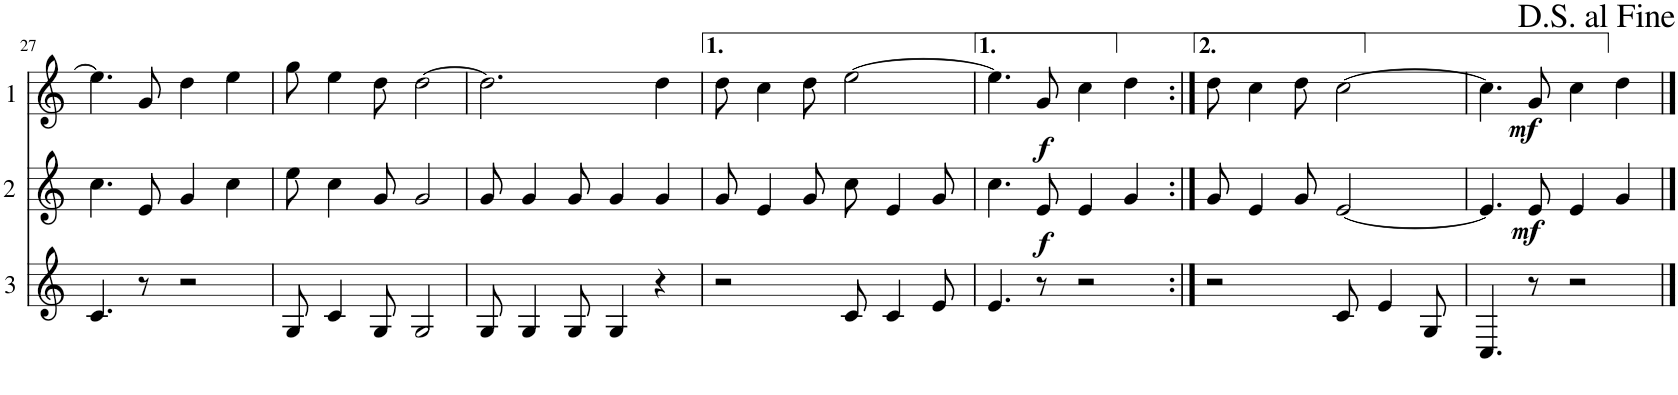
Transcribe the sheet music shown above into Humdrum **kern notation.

**kern	**kern	**dynam	**kern	**dynam
*part3	*part2	*part2	*part1	*part1
*staff3	*staff2	*staff2	*staff1	*staff1
*I"Cor 3	*I"Cor 2	*	*I"Cor 1	*
!!LO:PB:g=z
*clefG2	*clefG2	*	*clefG2	*
*Trd4c7	*Trd4c7	*	*Trd4c7	*
*k[]	*k[]	*	*k[]	*
*M4/4	*M4/4	*	*M4/4	*
=27	=27	=27	=27	=27
4.c/	4.cc\	.	4.ee\]	.
8r	8e/	.	8g/	.
2r	4g/	.	4dd\	.
.	4cc\	.	4ee\	.
=28	=28	=28	=28	=28
8G/	8ee\	.	8gg\	.
4c/	4cc\	.	4ee\	.
8G/	8g/	.	8dd\	.
2G/	2g/	.	[2dd\	.
=29	=29	=29	=29	=29
8G/	8g/	.	2.dd\]	.
4G/	4g/	.	.	.
8G/	8g/	.	.	.
4G/	4g/	.	.	.
4r	4g/	.	4dd\	.
=30	=30	=30	=30	=30
2r	8g/	.	8dd\	.
.	4e/	.	4cc\	.
.	8g/	.	8dd\	.
8c/	8cc\	.	[2ee\	.
4c/	4e/	.	.	.
8e/	8g/	.	.	.
=31	=31	=31	=31	=31
4.e/	4.cc\	.	4.ee\]	.
!	!	!LO:DY:b	!	!LO:DY:b
8r	8e/	f	8g/	f
2r	4e/	.	4cc\	.
.	4g/	.	4dd\	.
=32:|!	=32:|!	=32:|!	=32:|!	=32:|!
2r	8g/	.	8dd\	.
.	4e/	.	4cc\	.
.	8g/	.	8dd\	.
8c/	[2e/	.	[2cc\	.
4e/	.	.	.	.
8G/	.	.	.	.
=33	=33	=33	=33	=33
4.C/	4.e/]	.	4.cc\]	.
!	!	!LO:DY:b	!	!LO:DY:b
8r	8e/	mf	8g/	mf
2r	4e/	.	4cc\	.
.	4g/	.	4dd\	.
==	==	==	==	==
*-	*-	*-	*-	*-
